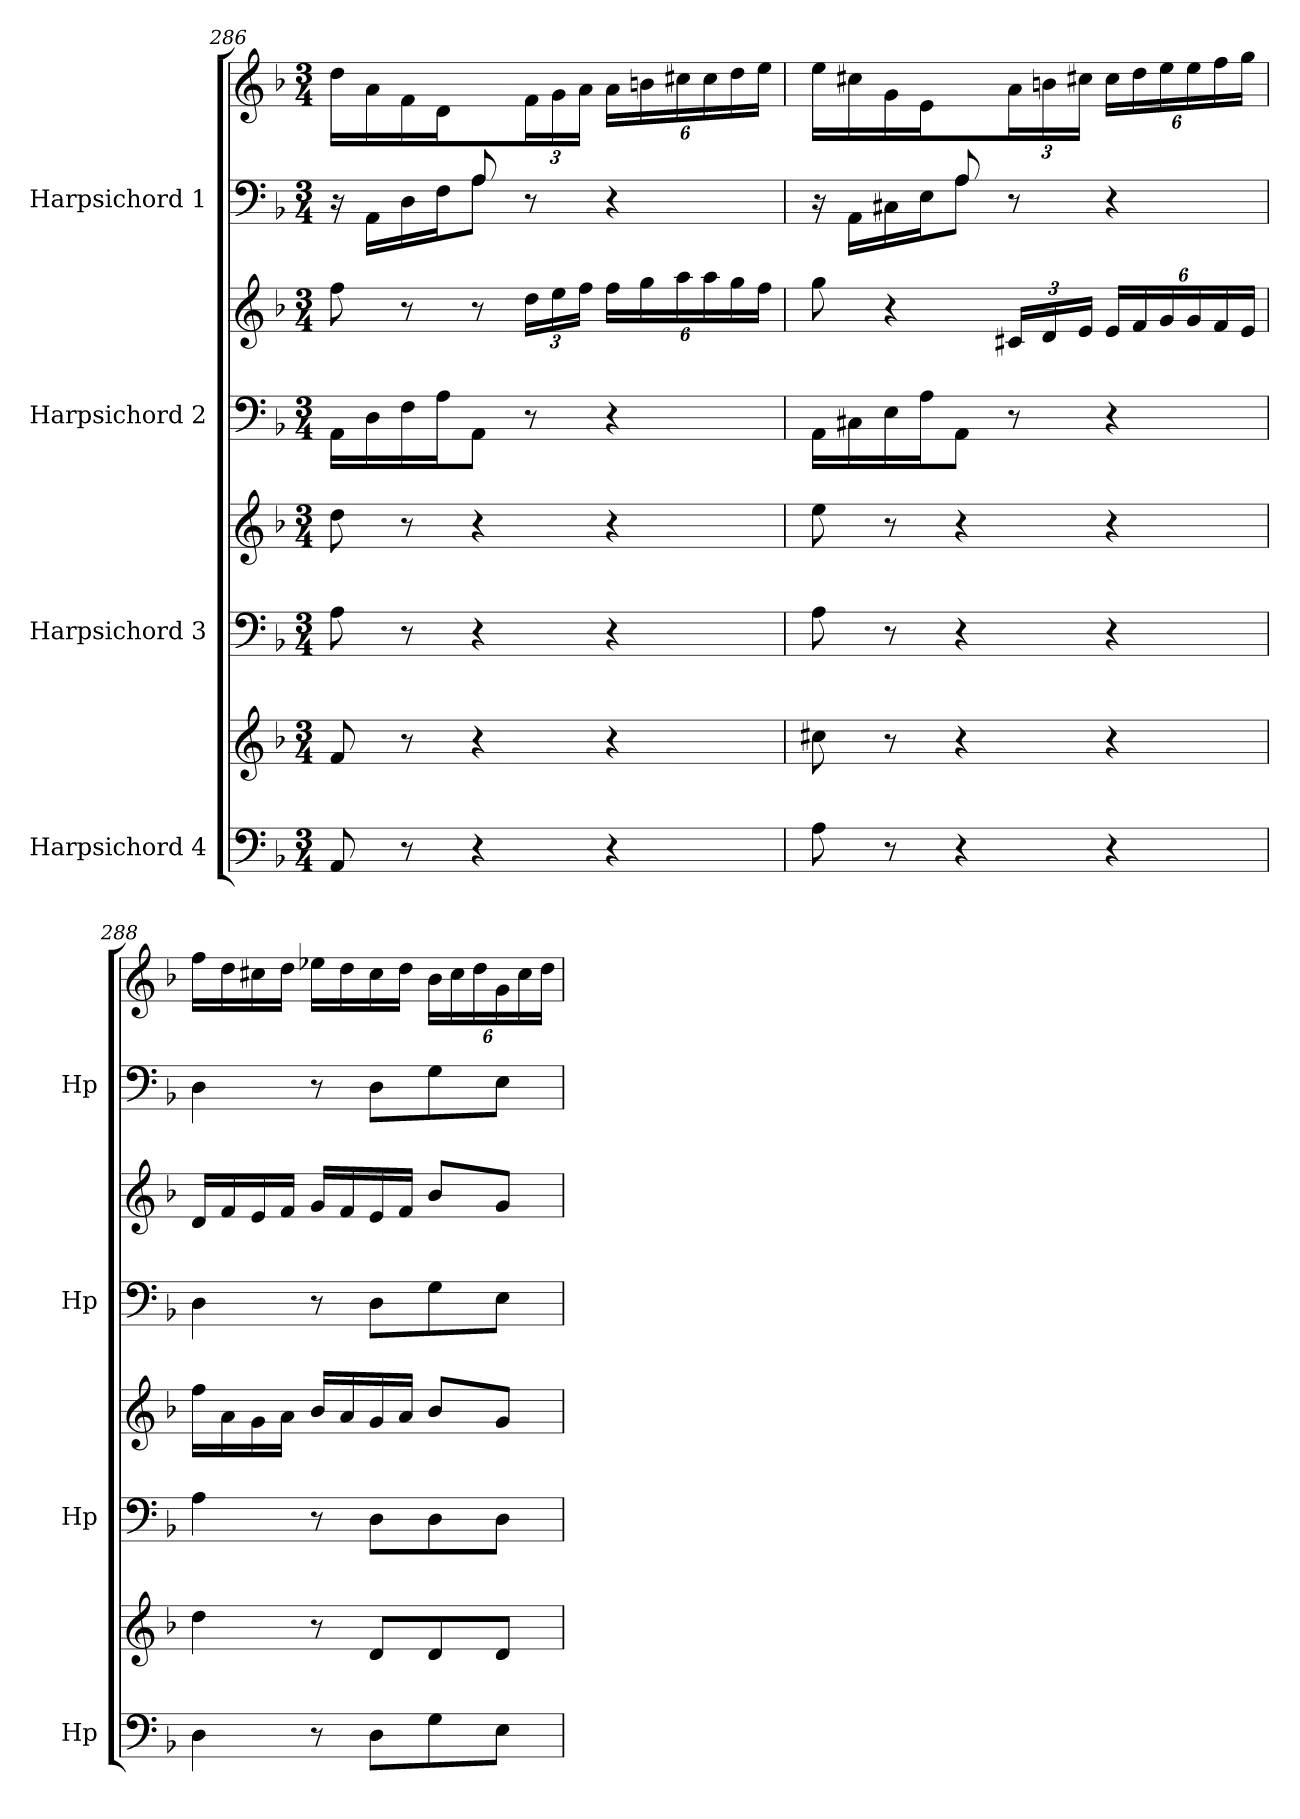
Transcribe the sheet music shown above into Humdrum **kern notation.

**kern	**kern	**kern	**kern	**kern	**kern	**kern	**kern
*part4	*part4	*part3	*part3	*part2	*part2	*part1	*part1
*staff8	*staff7	*staff6	*staff5	*staff4	*staff3	*staff2	*staff1
*I"Harpsichord 4	*	*I"Harpsichord 3	*	*I"Harpsichord 2	*	*I"Harpsichord 1	*
*I'Hp	*	*I'Hp	*	*I'Hp	*	*I'Hp	*
*clefF4	*clefG2	*clefF4	*clefG2	*clefF4	*clefG2	*clefF4	*clefG2
*k[b-]	*k[b-]	*k[b-]	*k[b-]	*k[b-]	*k[b-]	*k[b-]	*k[b-]
*M3/4	*M3/4	*M3/4	*M3/4	*M3/4	*M3/4	*M3/4	*M3/4
=286	=286	=286	=286	=286	=286	=286	=286
*	*	*	*	*	*	*^	*
8AA/	8f/	8A\	8dd\	16AA\LL	8ff\	4ryy	16r	16dd\LL
.	.	.	.	16D\	.	.	16AA\LL	16a\
8r	8r	8r	8r	16F\	8r	.	16D\	16f\
.	.	.	.	16A\J	.	.	16F\J	16d\J
4r	4r	4r	4r	8AA\J	8r	8A/	8A\J	8ryy
*	*	*	*	*	*Xbrackettup	*	*	*Xbrackettup
.	.	.	.	8r	24dd\LL	4.ryy	8r	24f\L
.	.	.	.	.	24ee\	.	.	24g\
.	.	.	.	.	24ff\JJ	.	.	24a\JJ
4r	4r	4r	4r	4r	24ff\LL	.	4r	24a\LL
.	.	.	.	.	24gg\	.	.	24bn\
.	.	.	.	.	24aa\	.	.	24cc#X\
.	.	.	.	.	24aa\	.	.	24cc#\
.	.	.	.	.	24gg\	.	.	24dd\
.	.	.	.	.	24ff\JJ	.	.	24ee\JJ
=287	=287	=287	=287	=287	=287	=287	=287	=287
8A\	8cc#X\	8A\	8ee\	16AA\LL	8gg\	4ryy	16r	16ee\LL
.	.	.	.	16C#X\	.	.	16AA\LL	16cc#X\
8r	8r	8r	8r	16E\	4r	.	16C#X\	16g\
.	.	.	.	16A\J	.	.	16E\J	16e\J
4r	4r	4r	4r	8AA\J	.	8A/	8A\J	8ryy
.	.	.	.	8r	24c#X/LL	4.ryy	8r	24a\L
.	.	.	.	.	24d/	.	.	24bn\
.	.	.	.	.	24e/JJ	.	.	24cc#X\JJ
4r	4r	4r	4r	4r	24e/LL	.	4r	24cc#\LL
.	.	.	.	.	24f/	.	.	24dd\
.	.	.	.	.	24g/	.	.	24ee\
.	.	.	.	.	24g/	.	.	24ee\
.	.	.	.	.	24f/	.	.	24ff\
.	.	.	.	.	24e/JJ	.	.	24gg\JJ
*	*	*	*	*	*	*v	*v	*
!!LO:LB:g=z
=288	=288	=288	=288	=288	=288	=288	=288
4D\	4dd\	4A\	16ff\LL	4D\	16d/LL	4D\	16ff\LL
.	.	.	16a\	.	16f/	.	16dd\
.	.	.	16g\	.	16e/	.	16cc#X\
.	.	.	16a\JJ	.	16f/JJ	.	16dd\JJ
8r	8r	8r	16b-/LL	8r	16g/LL	8r	16ee-X\LL
.	.	.	16a/	.	16f/	.	16dd\
8D\L	8d/L	8D\L	16g/	8D\L	16e/	8D\L	16cc#\
.	.	.	16a/JJ	.	16f/JJ	.	16dd\JJ
8G\	8d/	8D\	8b-/L	8G\	8b-/L	8G\	24b-\LL
.	.	.	.	.	.	.	24cc#\
.	.	.	.	.	.	.	24dd\
8E\J	8d/J	8D\J	8g/J	8E\J	8g/J	8E\J	24g\
.	.	.	.	.	.	.	24cc#\
.	.	.	.	.	.	.	24dd\JJ
=	=	=	=	=	=	=	=
*-	*-	*-	*-	*-	*-	*-	*-
